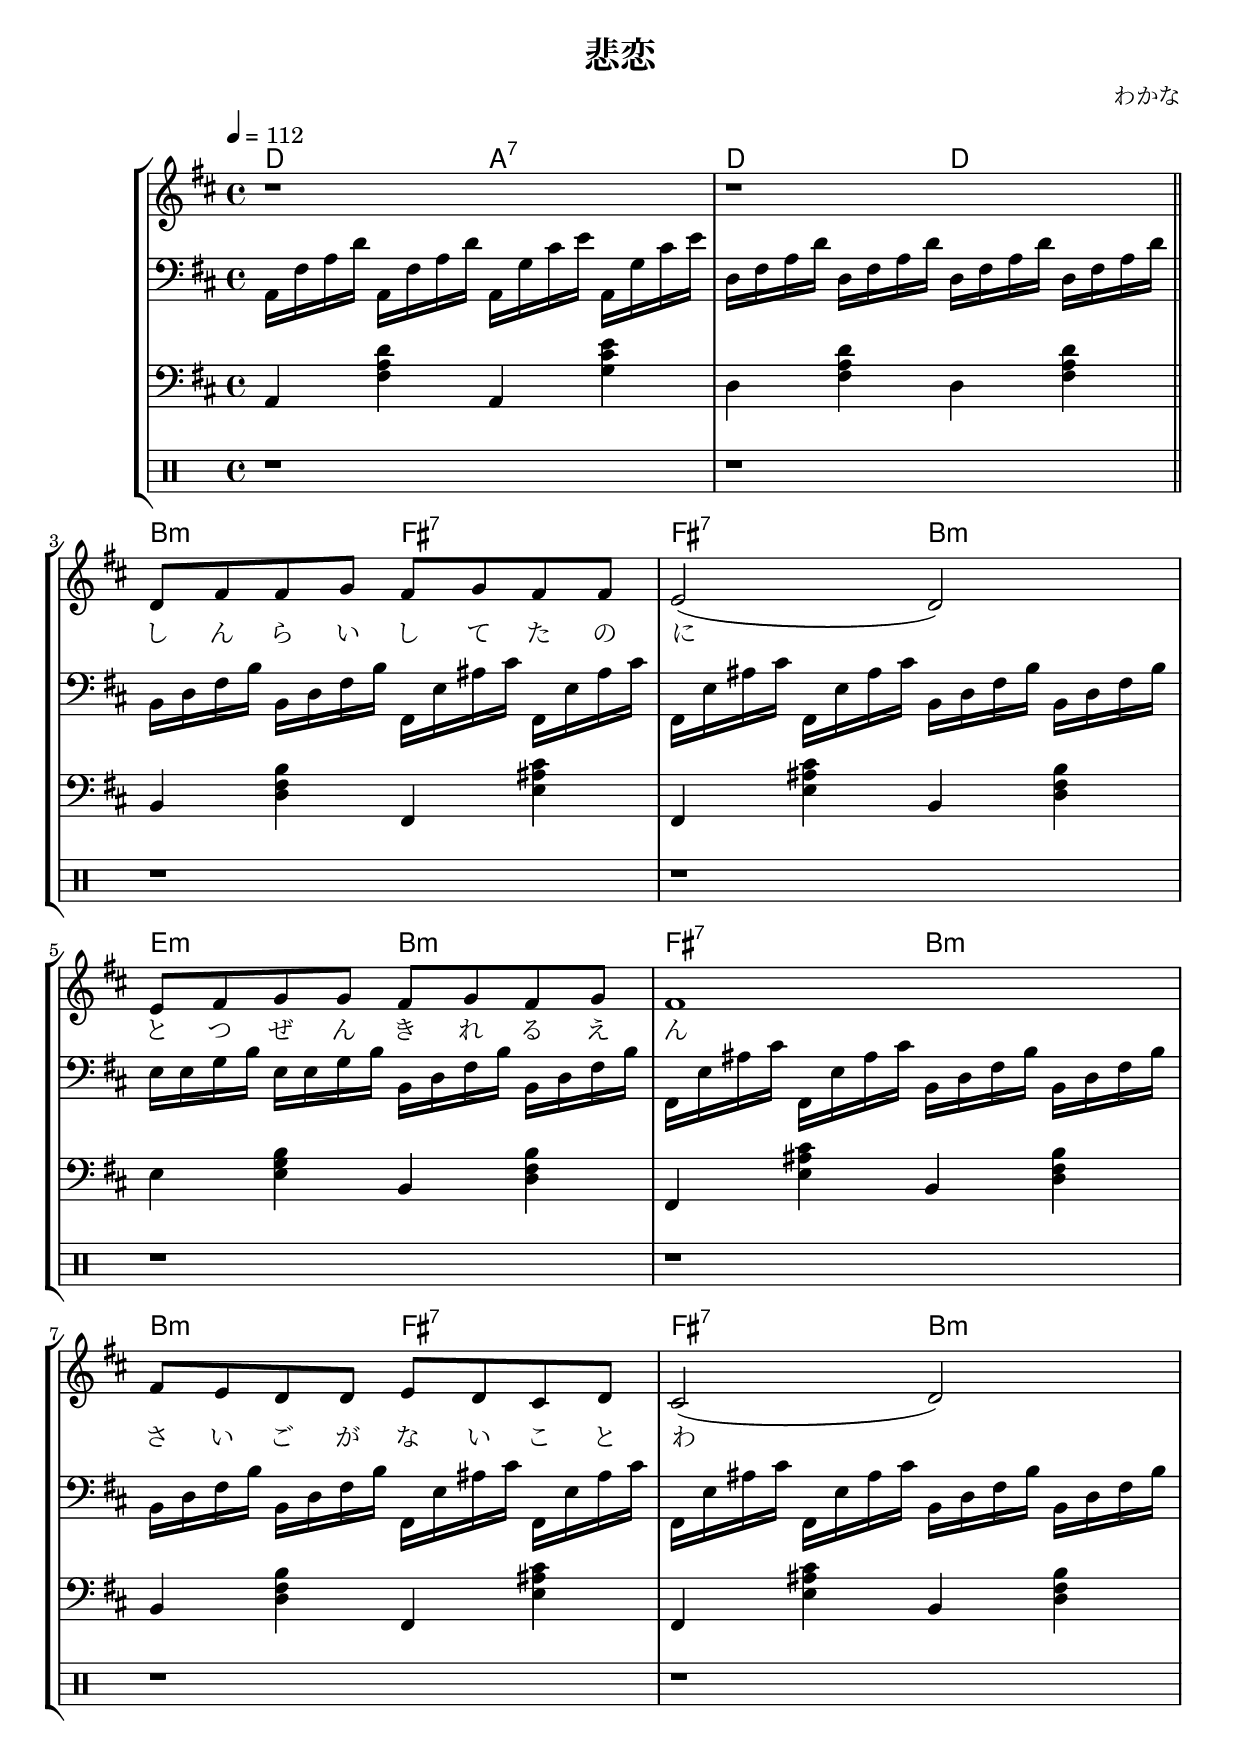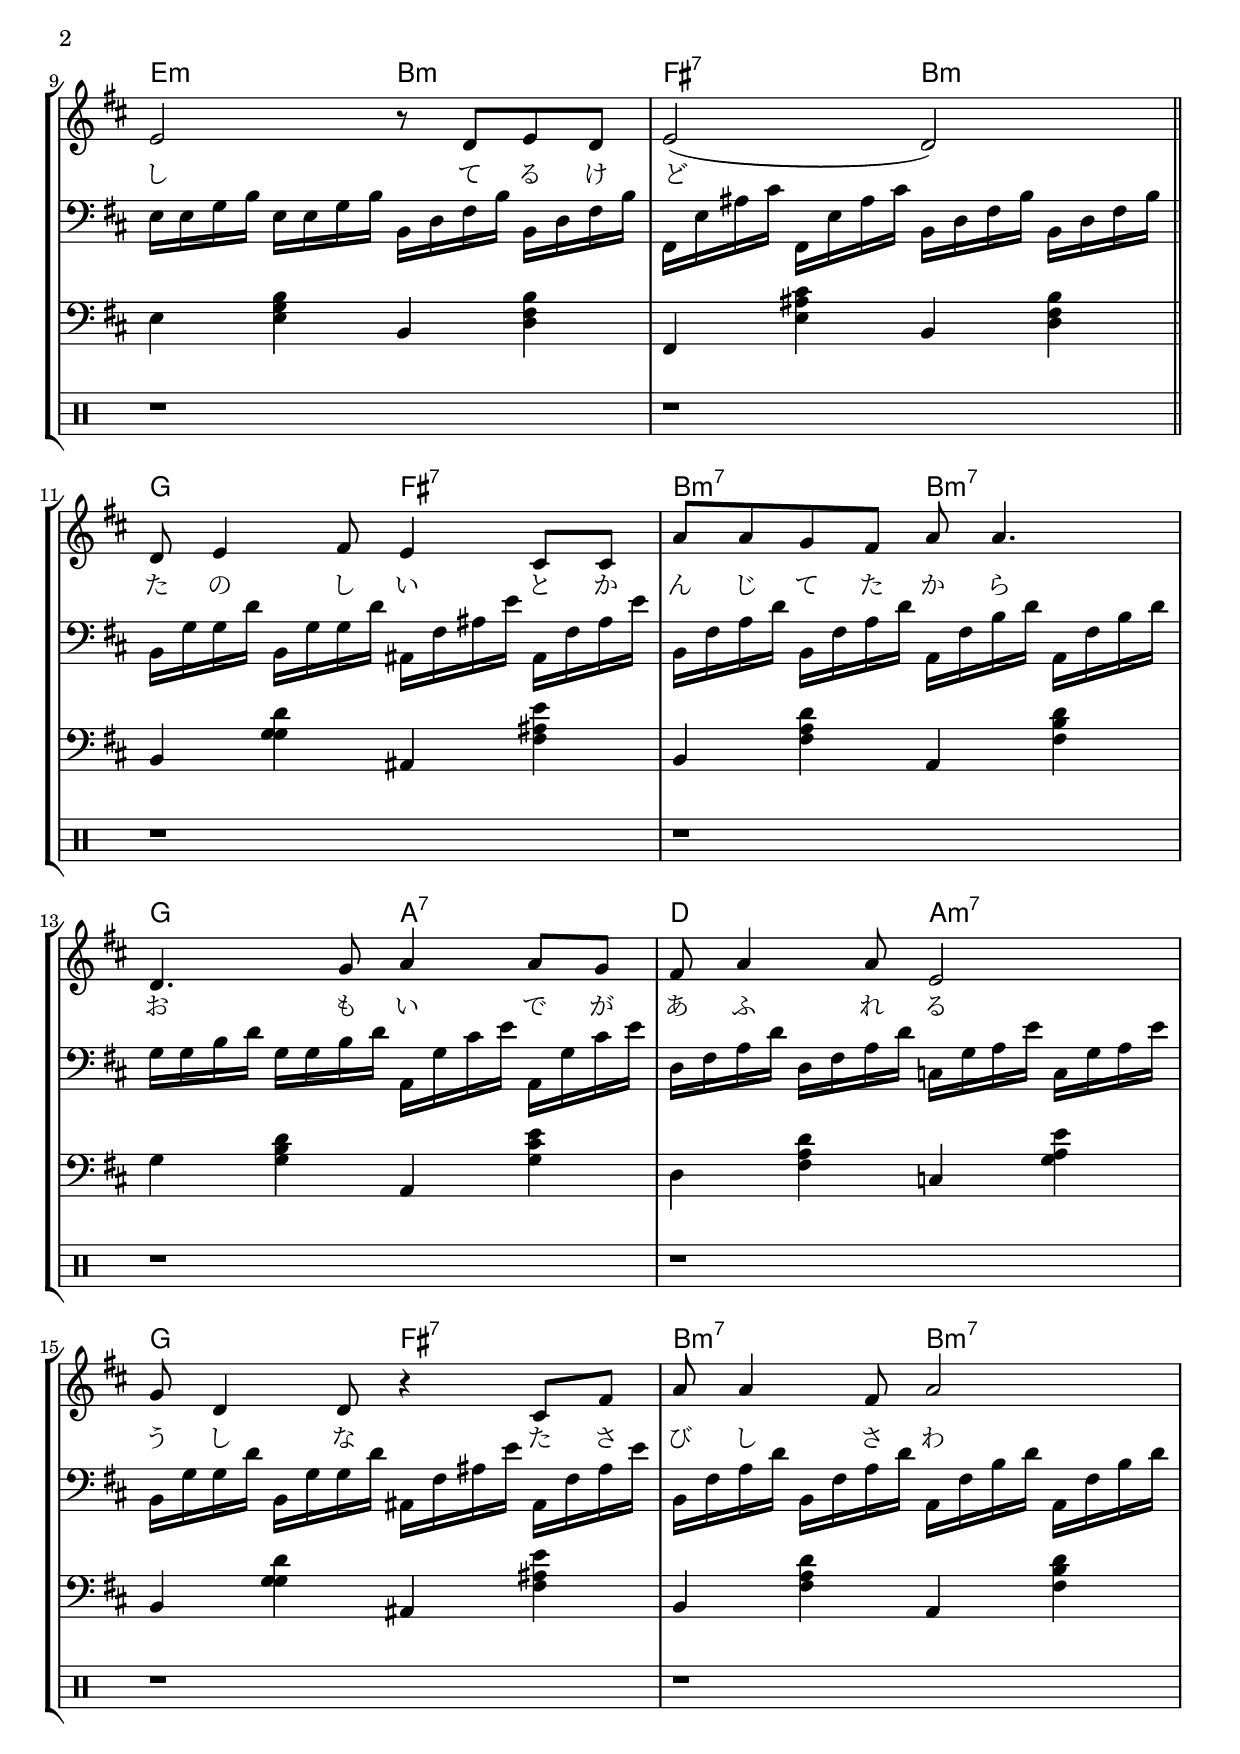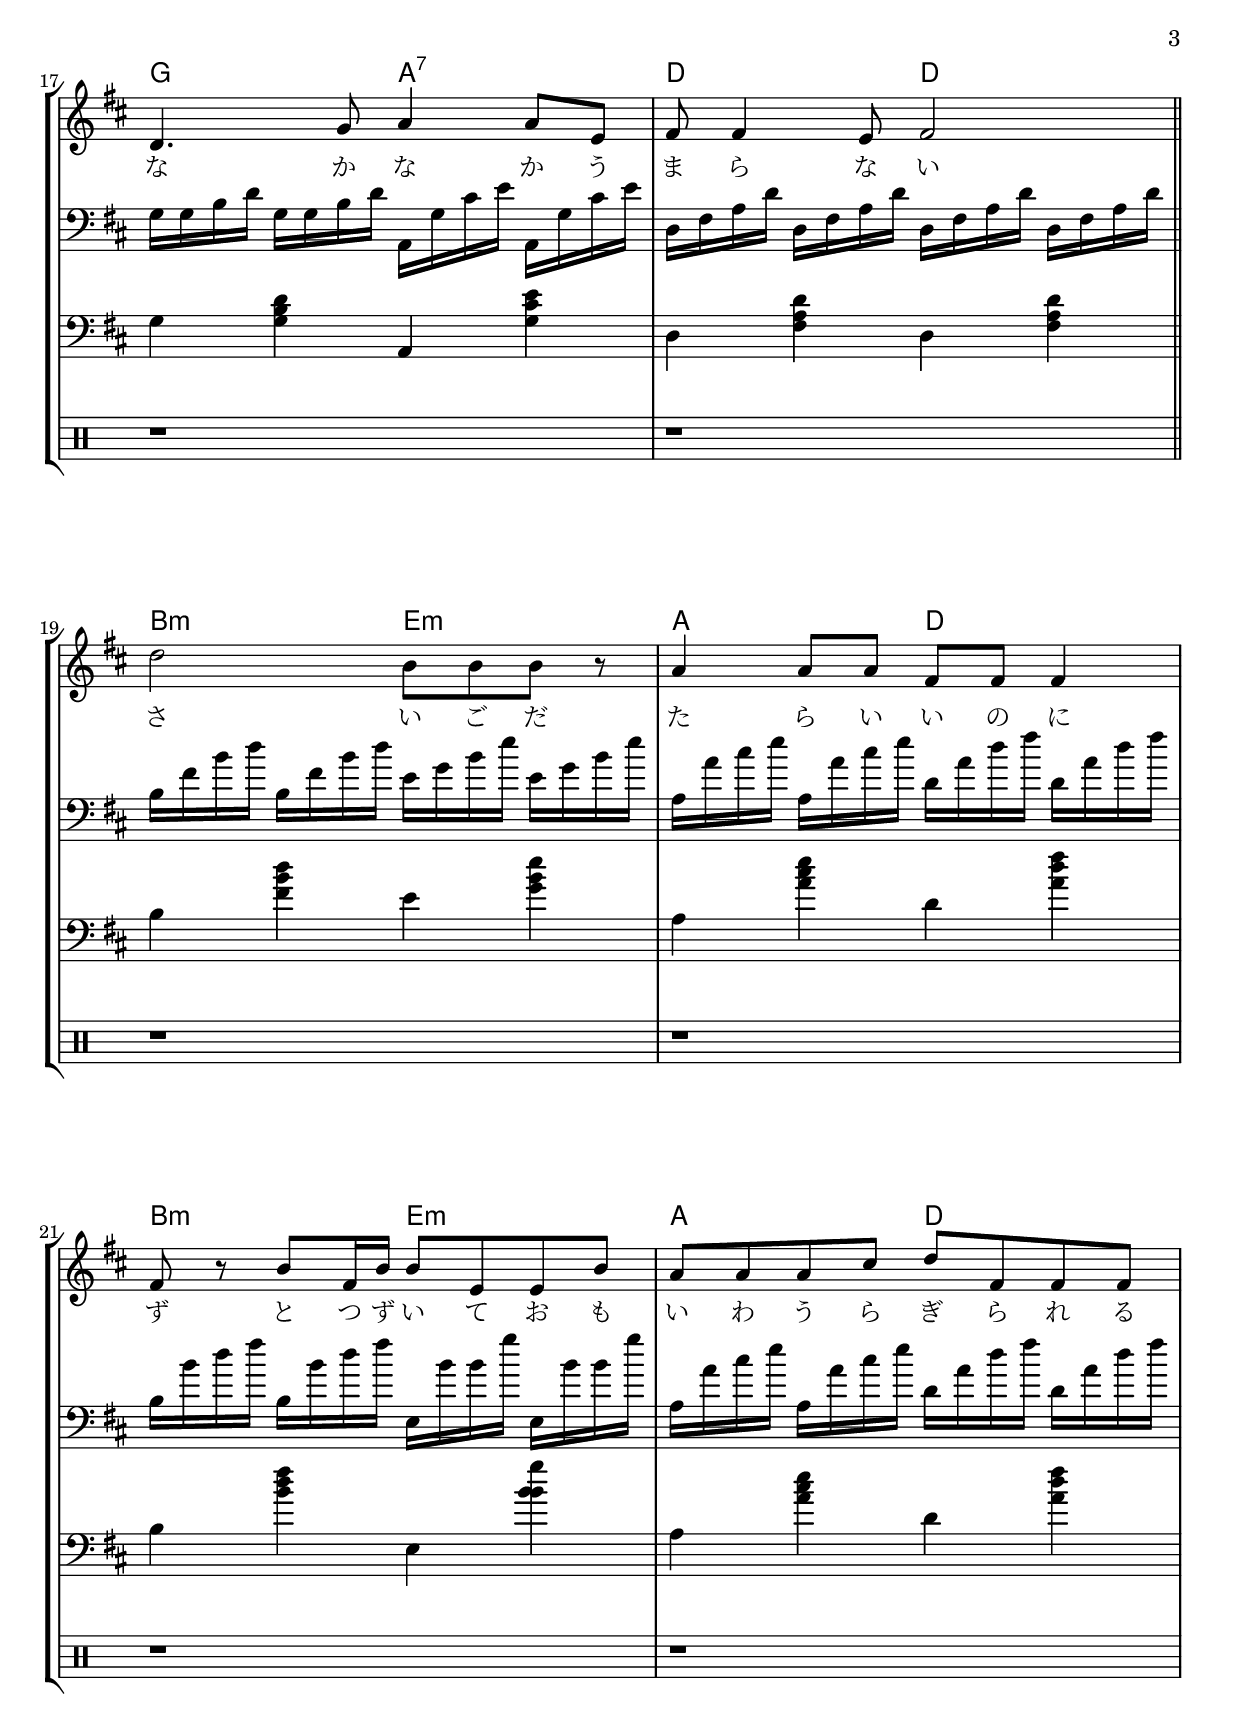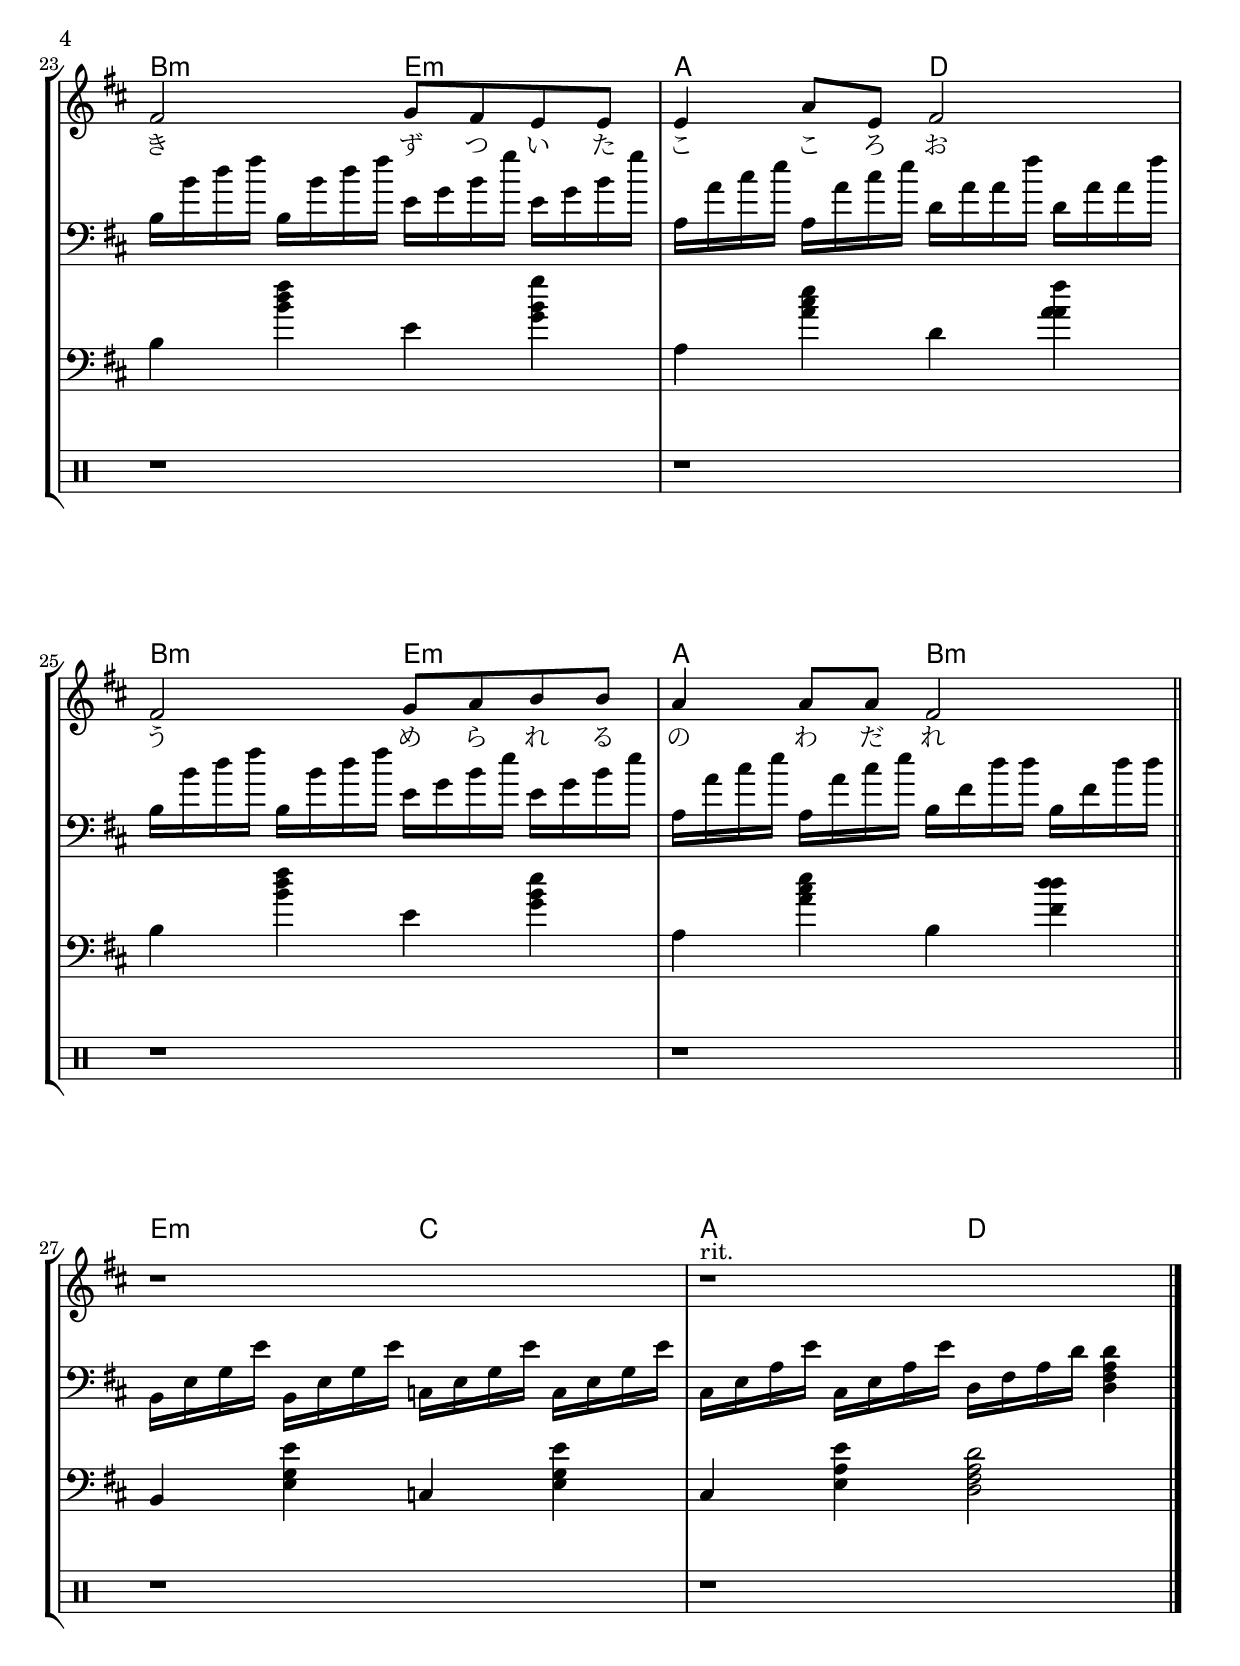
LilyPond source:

\version "2.12.1"

\header {
	title = \markup {悲恋}
	composer = \markup \center-column {わかな}
}

harmony = \chordmode {
	d2 a:7 d d 

	b:m fis:7 fis:7 b:m e:m b:m fis:7 b:m b:m fis:7 fis:7 b:m e:m b:m fis:7 b:m 

	g fis:7 b:min7 b:min7 g a:7 d a:min7 g fis:7 b:min7 b:min7 g a:7 d d 

	b:m e:m a d b:m e:m a d b:m e:m a d b:m e:m a b:m 

	e:m c a d 
}

melody = {
	\key d \major
	\tempo 4 = 112
	r1 | r1   
	\set Staff.midiInstrument = #"fss0.35"
	 d'8  fis'8  fis'8  g'8  fis'8  g'8  fis'8  fis'8 
	e'2  (d'2) 
	e'8  fis'8  g'8  g'8  fis'8  g'8  fis'8  g'8 
	fis'1 
	fis'8  e'8  d'8  d'8  e'8  d'8  cis'8  d'8 
	cis'2  (d'2) 
	e'2  r8  d'8  e'8  d'8 
	e'2  (d'2)
	\set Staff.midiInstrument = #"fss0.35"
	 d'8  e'4  fis'8  e'4  cis'8  cis'8 
	a'8  a'8  g'8  fis'8  a'8  a'4. 
	d'4.  g'8  a'4  a'8  g'8 
	fis'8  a'4  a'8  e'2 
	g'8  d'4  d'8  r4  cis'8  fis'8 
	a'8  a'4  fis'8  a'2 
	d'4.  g'8  a'4  a'8  e'8 
	fis'8  fis'4  e'8  fis'2
	\set Staff.midiInstrument = #"fss0.35"
	 d''2  b'8  b'8  b'8  r8 
	a'4  a'8  a'8  fis'8  fis'8  fis'4 
	fis'8  r8  b'8  fis'16  b'16  b'8  e'8  e'8  b'8 
	a'8  a'8  a'8  cis''8  d''8  fis'8  fis'8  fis'8 
	fis'2  g'8  fis'8  e'8  e'8 
	e'4  a'8  e'8  fis'2 
	fis'2  g'8  a'8  b'8  b'8 
	a'4  a'8  a'8  fis'2
	r1 | r1^"rit." \bar "|."
}

words = \lyricmode {
	
	し  ん  ら  い  し  て  た  の  に  と  つ  ぜ  ん  き  れ  る  え  ん  さ  い  ご  が  な  い  こ  と  わ  し  て  る  け  ど  
	た  の  し  い  と  か  ん  じ  て  た  か  ら  お  も  い  で  が  あ  ふ  れ  る  う  し  な  た  さ  び  し  さ  わ  な  か  な  か  う  ま  ら  な  い  
	さ  い  ご  だ  た  ら  い  い  の  に  ず  と  つ  ず  い  て  お  も  い  わ  う  ら  ぎ  ら  れ  る  き  ず  つ  い  た  こ  こ  ろ  お  う  め  ら  れ  る  の  わ  だ  れ  
	
}

tempochange = {
	\tempo 4 = 112
	r1 | r1 \bar "||"
	\tempo 4 = 112
	r1 | r1 | r1 | r1 | r1 | r1 | r1 | r1 \bar "||"
	\tempo 4 = 112
	r1 | r1 | r1 | r1 | r1 | r1 | r1 | r1 \bar "||"
	\tempo 4 = 112
	r1 | r1 | r1 | r1 | r1 | r1 | r1 | r1 \bar "||"
	\tempo 4 = 112
	r1 | \tempo 4 = 84 r2 \tempo 4 = 74 r2 \bar "|."
}

mainacc = {
	\clef bass
	\set Staff.midiInstrument = #"Bagpipe"
	\key d \major
	\tempo 4 = 112
	a,16 fis a d' a, fis a d'
	a,16 g cis' e' a, g cis' e'
	d16 fis a d' d fis a d'
	d16 fis a d' d fis a d'
	\bar "||"

	\set Staff.midiInstrument = #"Bagpipe"
	b,16 d fis b b, d fis b
	fis,16 e ais cis' fis, e ais cis'
	fis,16 e ais cis' fis, e ais cis'
	b,16 d fis b b, d fis b
	e16 e g b e e g b
	b,16 d fis b b, d fis b
	fis,16 e ais cis' fis, e ais cis'
	b,16 d fis b b, d fis b
	b,16 d fis b b, d fis b
	fis,16 e ais cis' fis, e ais cis'
	fis,16 e ais cis' fis, e ais cis'
	b,16 d fis b b, d fis b
	e16 e g b e e g b
	b,16 d fis b b, d fis b
	fis,16 e ais cis' fis, e ais cis'
	b,16 d fis b b, d fis b
	\bar "||"

	\set Staff.midiInstrument = #"Bagpipe"
	b,16 g g d' b, g g d'
	ais,16 fis ais e' ais, fis ais e'
	b,16 fis a d' b, fis a d'
	a,16 fis b d' a, fis b d'
	g16 g b d' g g b d'
	a,16 g cis' e' a, g cis' e'
	d16 fis a d' d fis a d'
	c16 g a e' c g a e'
	b,16 g g d' b, g g d'
	ais,16 fis ais e' ais, fis ais e'
	b,16 fis a d' b, fis a d'
	a,16 fis b d' a, fis b d'
	g16 g b d' g g b d'
	a,16 g cis' e' a, g cis' e'
	d16 fis a d' d fis a d'
	d16 fis a d' d fis a d'
	\bar "||"

	\set Staff.midiInstrument = #"Bagpipe"
	b16 fis' b' d'' b fis' b' d''
	e'16 g' b' e'' e' g' b' e''
	a16 a' cis'' e'' a a' cis'' e''
	d'16 a' d'' fis'' d' a' d'' fis''
	b16 b' d'' fis'' b b' d'' fis''
	e16 b' b' g'' e b' b' g''
	a16 a' cis'' e'' a a' cis'' e''
	d'16 a' d'' fis'' d' a' d'' fis''
	b16 b' d'' fis'' b b' d'' fis''
	e'16 g' b' g'' e' g' b' g''
	a16 a' cis'' e'' a a' cis'' e''
	d'16 a' a' fis'' d' a' a' fis''
	b16 b' d'' fis'' b b' d'' fis''
	e'16 g' b' e'' e' g' b' e''
	a16 a' cis'' e'' a a' cis'' e''
	b16 fis' d'' d'' b fis' d'' d''
	\bar "||"

	\set Staff.midiInstrument = #"Bagpipe"
	b,16 e g e' b, e g e'
	c16 e g e' c e g e'
	cis16 e a e' cis e a e'
	d16 fis a d' <d fis a d'>4
	\bar "|."
}

subacc = {
	\clef bass
	\set Staff.midiInstrument = #"String Ensemble 1"
	\key d \major
	\tempo 4 = 112
	a,4 <fis a d'>4
	a,4 <g cis' e'>4
	d4 <fis a d'>4
	d4 <fis a d'>4
	\bar "||"

	\set Staff.midiInstrument = #"String Ensemble 1"
	b,4 <d fis b>4
	fis,4 <e ais cis'>4
	fis,4 <e ais cis'>4
	b,4 <d fis b>4
	e4 <e g b>4
	b,4 <d fis b>4
	fis,4 <e ais cis'>4
	b,4 <d fis b>4
	b,4 <d fis b>4
	fis,4 <e ais cis'>4
	fis,4 <e ais cis'>4
	b,4 <d fis b>4
	e4 <e g b>4
	b,4 <d fis b>4
	fis,4 <e ais cis'>4
	b,4 <d fis b>4
	\bar "||"

	\set Staff.midiInstrument = #"String Ensemble 1"
	b,4 <g g d'>4
	ais,4 <fis ais e'>4
	b,4 <fis a d'>4
	a,4 <fis b d'>4
	g4 <g b d'>4
	a,4 <g cis' e'>4
	d4 <fis a d'>4
	c4 <g a e'>4
	b,4 <g g d'>4
	ais,4 <fis ais e'>4
	b,4 <fis a d'>4
	a,4 <fis b d'>4
	g4 <g b d'>4
	a,4 <g cis' e'>4
	d4 <fis a d'>4
	d4 <fis a d'>4
	\bar "||"

	\set Staff.midiInstrument = #"String Ensemble 1"
	b4 <fis' b' d''>4
	e'4 <g' b' e''>4
	a4 <a' cis'' e''>4
	d'4 <a' d'' fis''>4
	b4 <b' d'' fis''>4
	e4 <b' b' g''>4
	a4 <a' cis'' e''>4
	d'4 <a' d'' fis''>4
	b4 <b' d'' fis''>4
	e'4 <g' b' g''>4
	a4 <a' cis'' e''>4
	d'4 <a' a' fis''>4
	b4 <b' d'' fis''>4
	e'4 <g' b' e''>4
	a4 <a' cis'' e''>4
	b4 <fis' d'' d''>4
	\bar "||"

	\set Staff.midiInstrument = #"String Ensemble 1"
	b,4 <e g e'>4
	c4 <e g e'>4
	cis4 <e a e'>4
	<d fis a d'>2
	\bar "|."
}

percA = {
	\drummode {
	r1 |r1 \bar "||"
	r1 |r1 |r1 |r1 |r1 |r1 |r1 |r1 \bar "||"
	r1 |r1 |r1 |r1 |r1 |r1 |r1 |r1 \bar "||"
	r1 |r1 |r1 |r1 |r1 |r1 |r1 |r1 \bar "||"
	r1 |r1 \bar "|."
	}
}

percB = {
	\drummode {
	r1 |r1 \bar "||"
	r1 |r1 |r1 |r1 |r1 |r1 |r1 |r1 \bar "||"
	r1 |r1 |r1 |r1 |r1 |r1 |r1 |r1 \bar "||"
	r1 |r1 |r1 |r1 |r1 |r1 |r1 |r1 \bar "||"
	r1 |r1 \bar "|."
	}
}

percC = {
	\drummode {
	r1 |r1 \bar "||"
	r1 |r1 |r1 |r1 |r1 |r1 |r1 |r1 \bar "||"
	r1 |r1 |r1 |r1 |r1 |r1 |r1 |r1 \bar "||"
	r1 |r1 |r1 |r1 |r1 |r1 |r1 |r1 \bar "||"
	r1 |r1 \bar "|."
	}
}

percD = {
	\drummode {
	r1 |r1 \bar "||"
	r1 |r1 |r1 |r1 |r1 |r1 |r1 |r1 \bar "||"
	r1 |r1 |r1 |r1 |r1 |r1 |r1 |r1 \bar "||"
	r1 |r1 |r1 |r1 |r1 |r1 |r1 |r1 \bar "||"
	r1 |r1 \bar "|."
	}
}

percE = {
	\drummode {
	r1 |r1 \bar "||"
	r1 |r1 |r1 |r1 |r1 |r1 |r1 |r1 \bar "||"
	r1 |r1 |r1 |r1 |r1 |r1 |r1 |r1 \bar "||"
	r1 |r1 |r1 |r1 |r1 |r1 |r1 |r1 \bar "||"
	r1 |r1 \bar "|."
	}
}

\score {
	<<
		\new StaffGroup <<
			\new ChordNames {\harmony}
			\new Voice = "melody" {\melody}
			\new Lyrics \lyricsto "melody" \words
			\new Staff = "mainacc" {\mainacc}
			\new Staff = "subacc" {\subacc}
			\new DrumStaff <<
				\new DrumVoice {\percA}
				\new DrumVoice {\percB}
				\new DrumVoice {\percC}
				\new DrumVoice {\percD}
				\new DrumVoice {\percE}
			>>
		>>
	>>
	\layout { }
}
